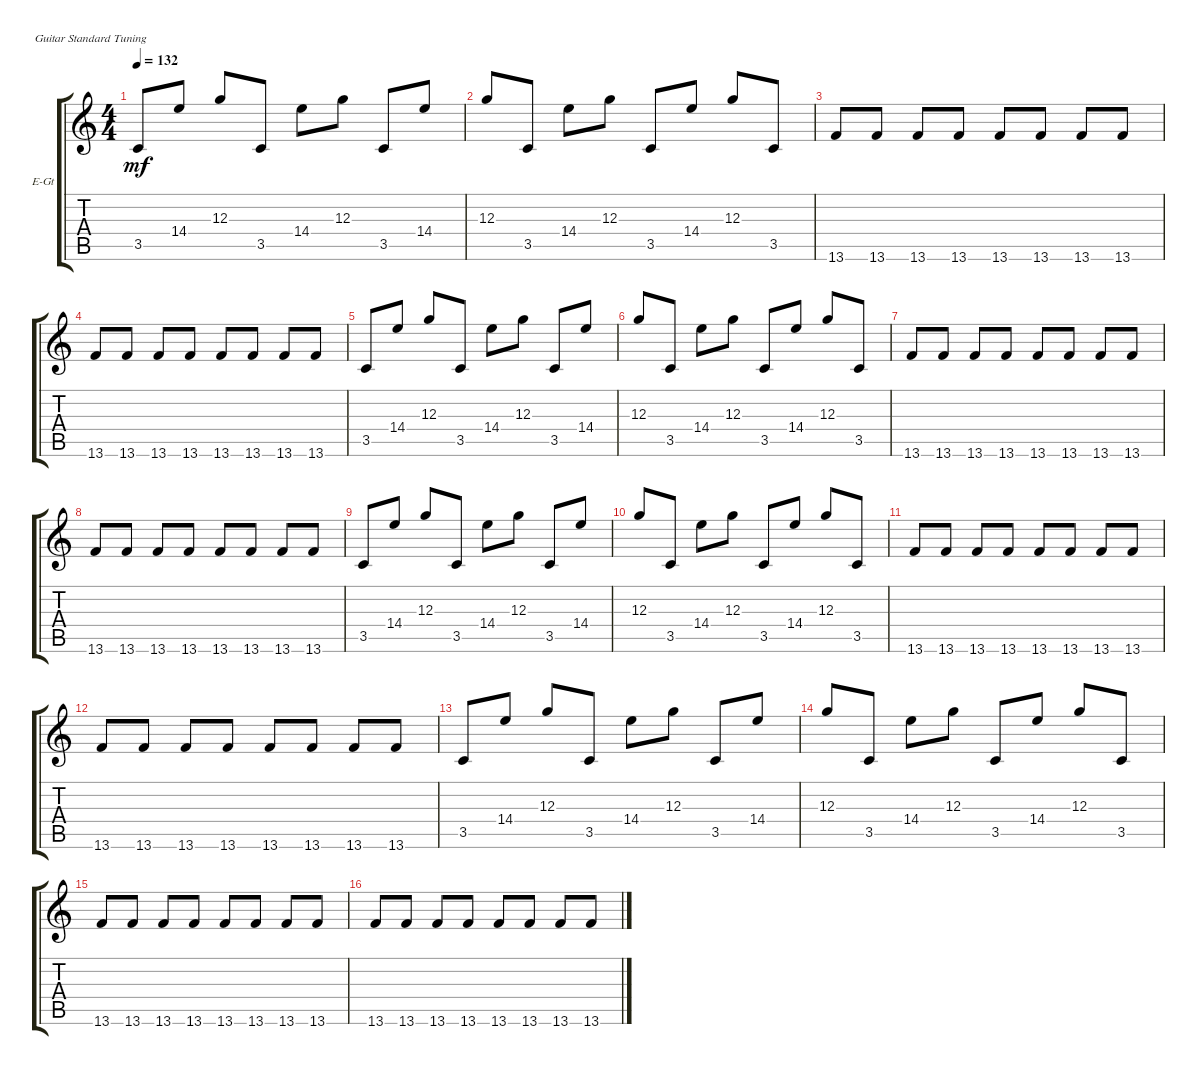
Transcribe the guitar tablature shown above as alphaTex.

\defaultSystemsLayout 4
\bracketExtendMode groupsimilarinstruments
\firstSystemTrackNameOrientation horizontal
\otherSystemsTrackNameOrientation horizontal
\track ("Guitar 1 (Main)" "E-Gt") {instrument electricguitarclean}
\staff {score tabs}
\tuning (E4 B3 G3 D3 A2 E2)
\ts (4 4)
\tempo 132
\clef g2
\ks c
3.5.8{dy mf} 14.4.8 12.3.8 3.5.8 14.4.8 12.3.8 3.5.8 14.4.8 |
12.3.8 3.5.8 14.4.8 12.3.8 3.5.8 14.4.8 12.3.8 3.5.8 |
13.6.8 13.6.8 13.6.8 13.6.8 13.6.8 13.6.8 13.6.8 13.6.8 |
13.6.8 13.6.8 13.6.8 13.6.8 13.6.8 13.6.8 13.6.8 13.6.8 |
3.5.8 14.4.8 12.3.8 3.5.8 14.4.8 12.3.8 3.5.8 14.4.8 |
12.3.8 3.5.8 14.4.8 12.3.8 3.5.8 14.4.8 12.3.8 3.5.8 |
13.6.8 13.6.8 13.6.8 13.6.8 13.6.8 13.6.8 13.6.8 13.6.8 |
13.6.8 13.6.8 13.6.8 13.6.8 13.6.8 13.6.8 13.6.8 13.6.8 |
3.5.8 14.4.8 12.3.8 3.5.8 14.4.8 12.3.8 3.5.8 14.4.8 |
12.3.8 3.5.8 14.4.8 12.3.8 3.5.8 14.4.8 12.3.8 3.5.8 |
13.6.8 13.6.8 13.6.8 13.6.8 13.6.8 13.6.8 13.6.8 13.6.8 |
13.6.8 13.6.8 13.6.8 13.6.8 13.6.8 13.6.8 13.6.8 13.6.8 |
3.5.8 14.4.8 12.3.8 3.5.8 14.4.8 12.3.8 3.5.8 14.4.8 |
12.3.8 3.5.8 14.4.8 12.3.8 3.5.8 14.4.8 12.3.8 3.5.8 |
13.6.8 13.6.8 13.6.8 13.6.8 13.6.8 13.6.8 13.6.8 13.6.8 |
13.6.8 13.6.8 13.6.8 13.6.8 13.6.8 13.6.8 13.6.8 13.6.8
